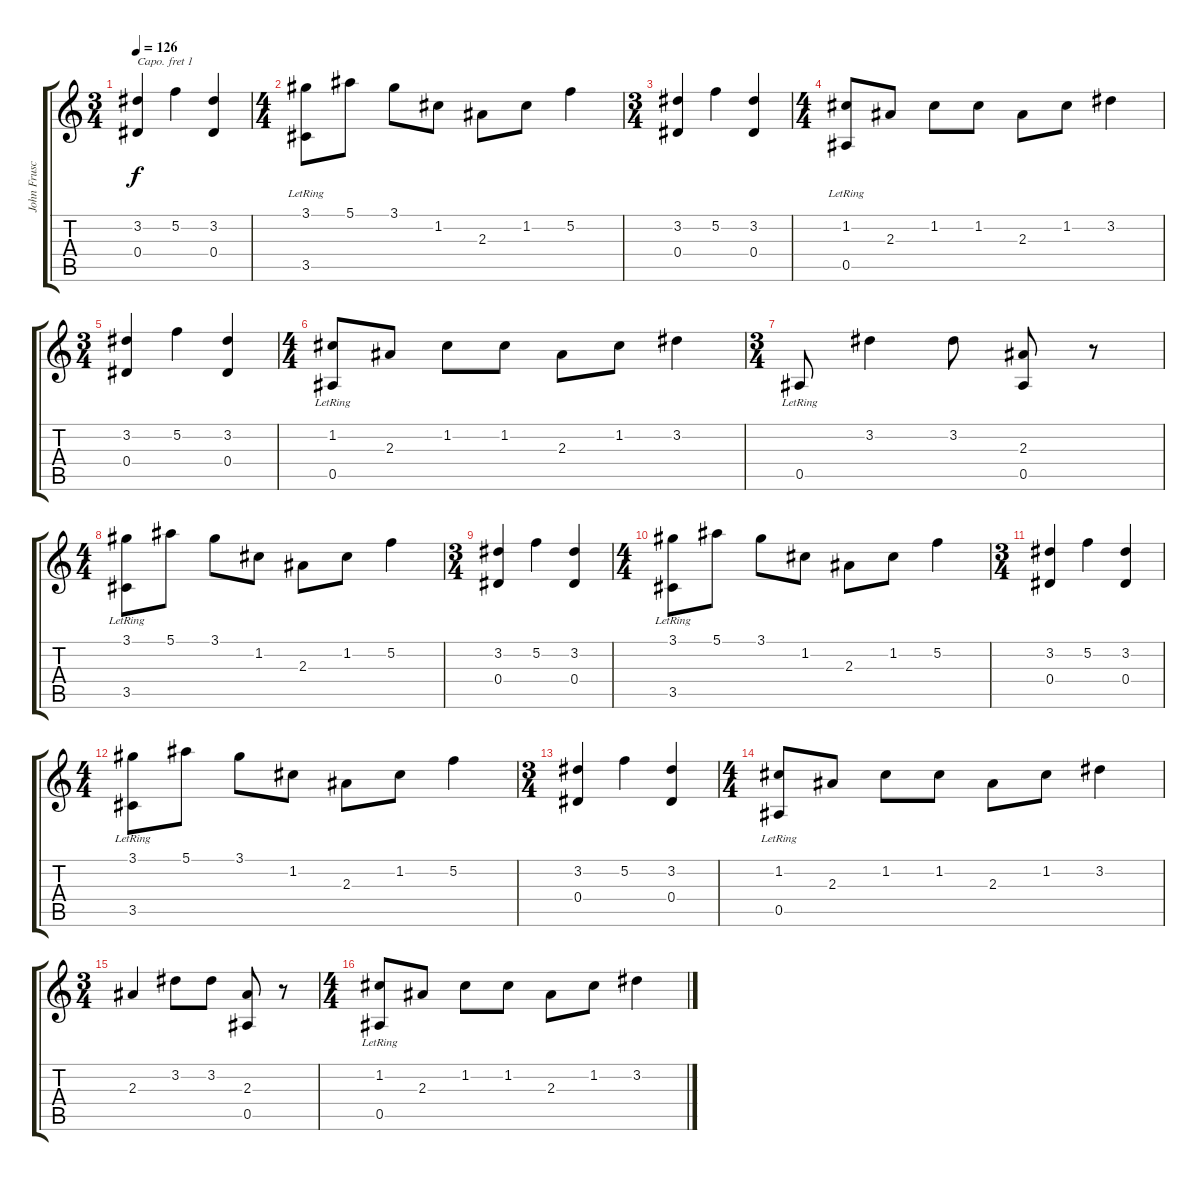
\track ("John Frusciante (Guitar 1)" "John Frusc") {instrument acousticguitarnylon}
\staff {score tabs}
\capo 1
\tuning (E4 B3 G3 D3 A2 E2) {hide}
\ts (3 4)
\tempo 126
\clef g2
\ks c
(3.2 0.4).4{dy f} 5.2.4 (3.2 0.4).4 |
\ts (4 4)
(3.1 3.5{lr}).8 5.1.8 3.1.8 1.2.8 2.3.8 1.2.8 5.2.4 |
\ts (3 4)
(3.2 0.4).4 5.2.4 (3.2 0.4).4 |
\ts (4 4)
(1.2 0.5{lr}).8 2.3.8 1.2.8 1.2.8 2.3.8 1.2.8 3.2.4 |
\ts (3 4)
(3.2 0.4).4 5.2.4 (3.2 0.4).4 |
\ts (4 4)
(1.2 0.5{lr}).8 2.3.8 1.2.8 1.2.8 2.3.8 1.2.8 3.2.4 |
\ts (3 4)
0.5{lr}.8 3.2.4 3.2.8 (2.3 0.5).8 r.8 |
\ts (4 4)
(3.1 3.5{lr}).8 5.1.8 3.1.8 1.2.8 2.3.8 1.2.8 5.2.4 |
\ts (3 4)
(3.2 0.4).4 5.2.4 (3.2 0.4).4 |
\ts (4 4)
(3.1 3.5{lr}).8 5.1.8 3.1.8 1.2.8 2.3.8 1.2.8 5.2.4 |
\ts (3 4)
(3.2 0.4).4 5.2.4 (3.2 0.4).4 |
\ts (4 4)
(3.1 3.5{lr}).8 5.1.8 3.1.8 1.2.8 2.3.8 1.2.8 5.2.4 |
\ts (3 4)
(3.2 0.4).4 5.2.4 (3.2 0.4).4 |
\ts (4 4)
(1.2 0.5{lr}).8 2.3.8 1.2.8 1.2.8 2.3.8 1.2.8 3.2.4 |
\ts (3 4)
2.3.4 3.2.8 3.2.8 (2.3 0.5).8 r.8 |
\ts (4 4)
(1.2 0.5{lr}).8 2.3.8 1.2.8 1.2.8 2.3.8 1.2.8 3.2.4
